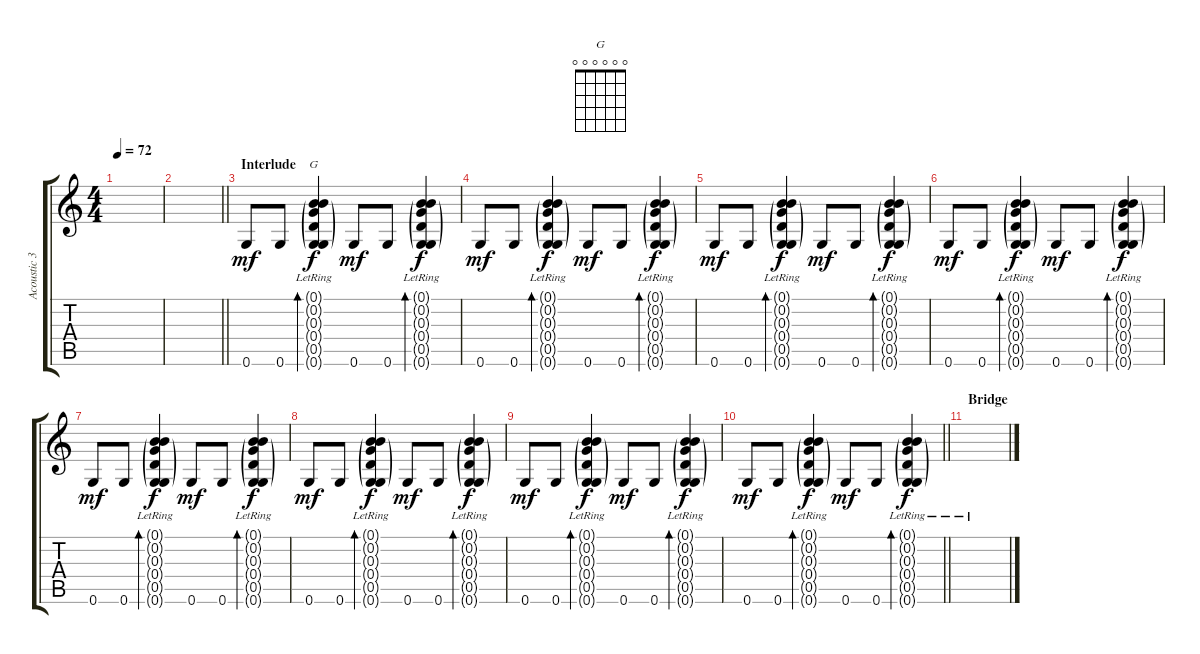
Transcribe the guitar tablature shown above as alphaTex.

\track ("Acoustic 3 (open G tuning)" "Acoustic 3") {instrument acousticguitarsteel}
\staff {score tabs}
\tuning (B3 B3 G3 D3 G2 G2) {hide}
\chord ("G" 0 0 0 0 0 0)
\ts (4 4)
\tempo 72
\clef g2
\ks c
|
\barLineRight lightlight
|
\section ("" "Interlude")
0.6.8{dy mf} 0.6.8 (0.1{g lr} 0.2{g lr} 0.3{g lr} 0.4{g lr} 0.5{g lr} 0.6{g lr}).4{bd 30 ch "G" dy f} 0.6.8{dy mf} 0.6.8 (0.1{g lr} 0.2{g lr} 0.3{g lr} 0.4{g lr} 0.5{g lr} 0.6{g}).4{bd 30 dy f} |
0.6.8{dy mf} 0.6.8 (0.1{g lr} 0.2{g lr} 0.3{g lr} 0.4{g lr} 0.5{g lr} 0.6{g lr}).4{bd 30 dy f} 0.6.8{dy mf} 0.6.8 (0.1{g lr} 0.2{g lr} 0.3{g lr} 0.4{g lr} 0.5{g lr} 0.6{g}).4{bd 30 dy f} |
0.6.8{dy mf} 0.6.8 (0.1{g lr} 0.2{g lr} 0.3{g lr} 0.4{g lr} 0.5{g lr} 0.6{g lr}).4{bd 30 dy f} 0.6.8{dy mf} 0.6.8 (0.1{g lr} 0.2{g lr} 0.3{g lr} 0.4{g lr} 0.5{g lr} 0.6{g}).4{bd 30 dy f} |
0.6.8{dy mf} 0.6.8 (0.1{g lr} 0.2{g lr} 0.3{g lr} 0.4{g lr} 0.5{g lr} 0.6{g lr}).4{bd 30 dy f} 0.6.8{dy mf} 0.6.8 (0.1{g lr} 0.2{g lr} 0.3{g lr} 0.4{g lr} 0.5{g lr} 0.6{g}).4{bd 30 dy f} |
0.6.8{dy mf} 0.6.8 (0.1{g lr} 0.2{g lr} 0.3{g lr} 0.4{g lr} 0.5{g lr} 0.6{g lr}).4{bd 30 dy f} 0.6.8{dy mf} 0.6.8 (0.1{g lr} 0.2{g lr} 0.3{g lr} 0.4{g lr} 0.5{g lr} 0.6{g}).4{bd 30 dy f} |
0.6.8{dy mf} 0.6.8 (0.1{g lr} 0.2{g lr} 0.3{g lr} 0.4{g lr} 0.5{g lr} 0.6{g lr}).4{bd 30 dy f} 0.6.8{dy mf} 0.6.8 (0.1{g lr} 0.2{g lr} 0.3{g lr} 0.4{g lr} 0.5{g lr} 0.6{g}).4{bd 30 dy f} |
0.6.8{dy mf} 0.6.8 (0.1{g lr} 0.2{g lr} 0.3{g lr} 0.4{g lr} 0.5{g lr} 0.6{g lr}).4{bd 30 dy f} 0.6.8{dy mf} 0.6.8 (0.1{g lr} 0.2{g lr} 0.3{g lr} 0.4{g lr} 0.5{g lr} 0.6{g}).4{bd 30 dy f} |
\barLineRight lightlight
0.6.8{dy mf} 0.6.8 (0.1{g lr} 0.2{g lr} 0.3{g lr} 0.4{g lr} 0.5{g lr} 0.6{g lr}).4{bd 30 dy f} 0.6.8{dy mf} 0.6.8 (0.1{g lr} 0.2{g lr} 0.3{g lr} 0.4{g lr} 0.5{g lr} 0.6{g}).4{bd 30 dy f} |
\section ("" "Bridge")
